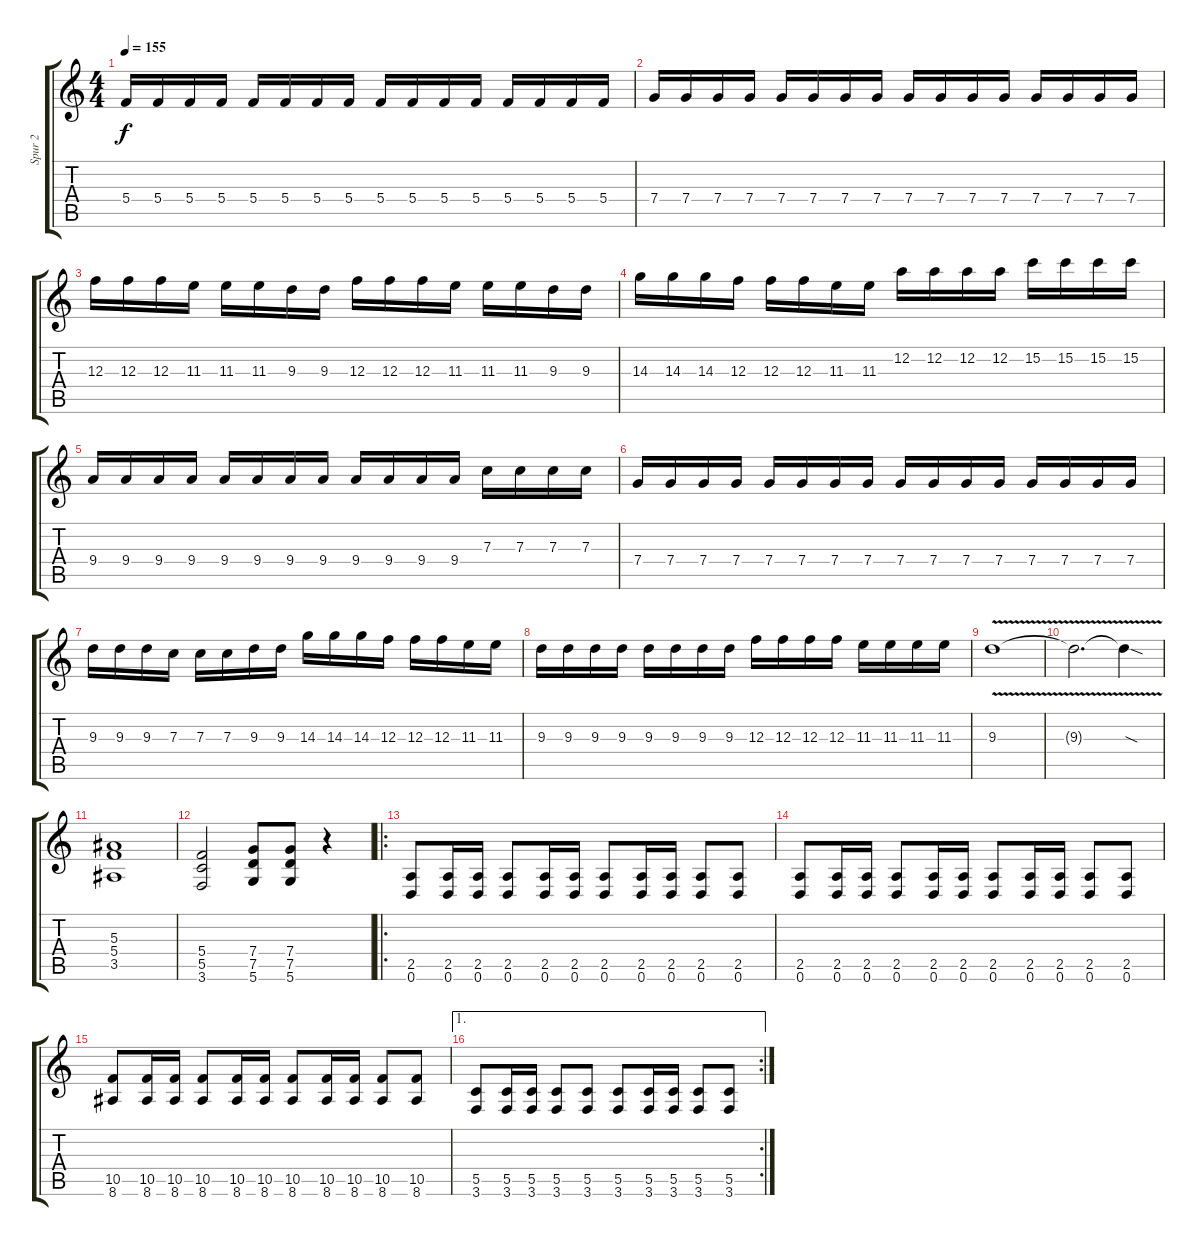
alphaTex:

\track ("Spur 2" "Spur 2") {instrument distortionguitar}
\staff {score tabs}
\tuning (D4 A3 F3 C3 G2 D2) {hide}
\ts (4 4)
\tempo 155
\clef g2
\ks c
5.4.16{dy f} 5.4.16 5.4.16 5.4.16 5.4.16 5.4.16 5.4.16 5.4.16 5.4.16 5.4.16 5.4.16 5.4.16 5.4.16 5.4.16 5.4.16 5.4.16 |
7.4.16 7.4.16 7.4.16 7.4.16 7.4.16 7.4.16 7.4.16 7.4.16 7.4.16 7.4.16 7.4.16 7.4.16 7.4.16 7.4.16 7.4.16 7.4.16 |
12.3.16 12.3.16 12.3.16 11.3.16 11.3.16 11.3.16 9.3.16 9.3.16 12.3.16 12.3.16 12.3.16 11.3.16 11.3.16 11.3.16 9.3.16 9.3.16 |
14.3.16 14.3.16 14.3.16 12.3.16 12.3.16 12.3.16 11.3.16 11.3.16 12.2.16 12.2.16 12.2.16 12.2.16 15.2.16 15.2.16 15.2.16 15.2.16 |
9.4.16 9.4.16 9.4.16 9.4.16 9.4.16 9.4.16 9.4.16 9.4.16 9.4.16 9.4.16 9.4.16 9.4.16 7.3.16 7.3.16 7.3.16 7.3.16 |
7.4.16 7.4.16 7.4.16 7.4.16 7.4.16 7.4.16 7.4.16 7.4.16 7.4.16 7.4.16 7.4.16 7.4.16 7.4.16 7.4.16 7.4.16 7.4.16 |
9.3.16 9.3.16 9.3.16 7.3.16 7.3.16 7.3.16 9.3.16 9.3.16 14.3.16 14.3.16 14.3.16 12.3.16 12.3.16 12.3.16 11.3.16 11.3.16 |
9.3.16 9.3.16 9.3.16 9.3.16 9.3.16 9.3.16 9.3.16 9.3.16 12.3.16 12.3.16 12.3.16 12.3.16 11.3.16 11.3.16 11.3.16 11.3.16 |
9.3{v}.1 |
9.3{t}.2{d} 9.3{v sod t}.4 |
(5.3 5.4 3.5).1 |
(5.4 5.5 3.6).2 (7.4 7.5 5.6).8 (7.4 7.5 5.6).8 r.4 |
\ro
(2.5 0.6).8 (2.5 0.6).16 (2.5 0.6).16 (2.5 0.6).8 (2.5 0.6).16 (2.5 0.6).16 (2.5 0.6).8 (2.5 0.6).16 (2.5 0.6).16 (2.5 0.6).8 (2.5 0.6).8 |
(2.5 0.6).8 (2.5 0.6).16 (2.5 0.6).16 (2.5 0.6).8 (2.5 0.6).16 (2.5 0.6).16 (2.5 0.6).8 (2.5 0.6).16 (2.5 0.6).16 (2.5 0.6).8 (2.5 0.6).8 |
(10.5 8.6).8 (10.5 8.6).16 (10.5 8.6).16 (10.5 8.6).8 (10.5 8.6).16 (10.5 8.6).16 (10.5 8.6).8 (10.5 8.6).16 (10.5 8.6).16 (10.5 8.6).8 (10.5 8.6).8 |
\ae 1
\rc 2
(5.5 3.6).8 (5.5 3.6).16 (5.5 3.6).16 (5.5 3.6).8 (5.5 3.6).8 (5.5 3.6).8 (5.5 3.6).16 (5.5 3.6).16 (5.5 3.6).8 (5.5 3.6).8
